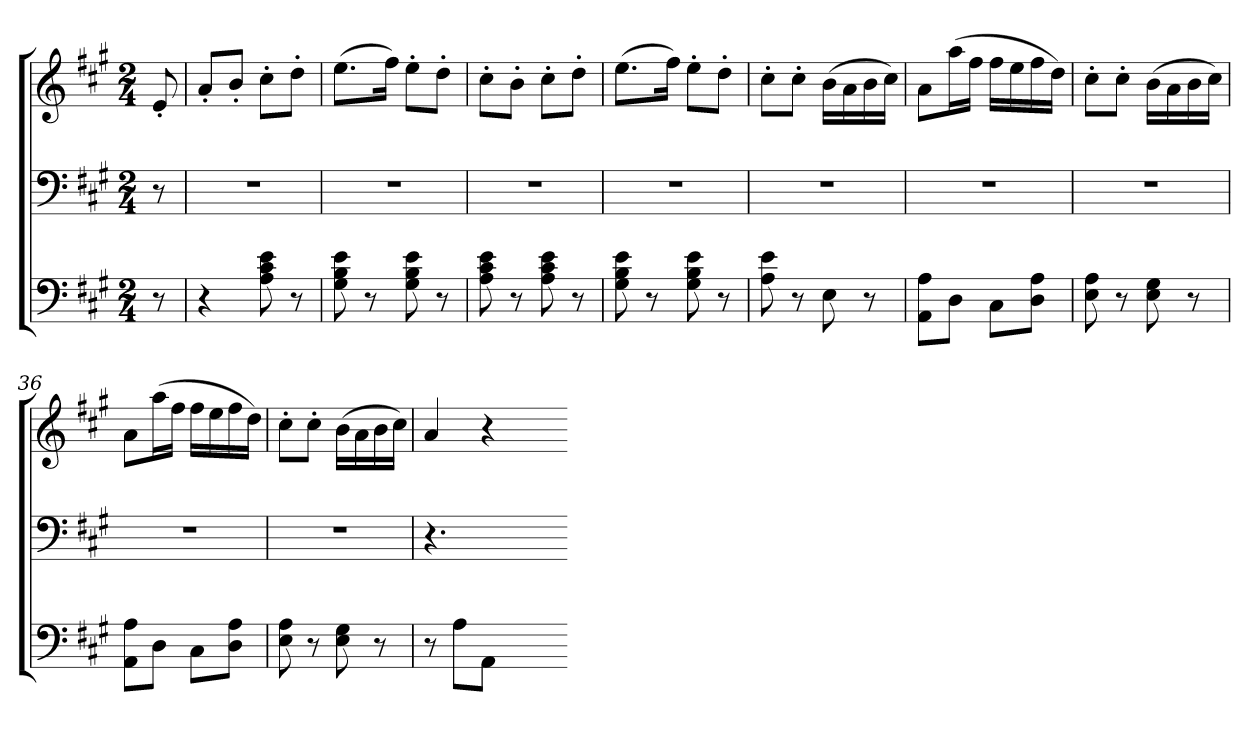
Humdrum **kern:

**kern	**kern	**kern
*part3	*part2	*part1
*staff3	*staff2	*staff1
*clefF4	*clefF4	*clefG2
*k[f#c#g#]	*k[f#c#g#]	*k[f#c#g#]
*A:	*A:	*A:
*M2/4	*M2/4	*M2/4
=	=	=
8r	8r	8e'
=29	=29	=29
4r	2r	8a'L
.	.	8b'J
8A 8c# 8e	.	8cc#'L
8r	.	8dd'J
=30	=30	=30
8G# 8B 8e	2r	(8.eeL
8r	.	.
.	.	16ff#Jk)
8G# 8B 8e	.	8ee'L
8r	.	8dd'J
=31	=31	=31
8A 8c# 8e	2r	8cc#'L
8r	.	8b'J
8A 8c# 8e	.	8cc#'L
8r	.	8dd'J
=32	=32	=32
8G# 8B 8e	2r	(8.eeL
8r	.	.
.	.	16ff#Jk)
8G# 8B 8e	.	8ee'L
8r	.	8dd'J
=33	=33	=33
8A 8e	2r	8cc#'L
8r	.	8cc#'J
8E	.	(16bLL
.	.	16a
8r	.	16b
.	.	16cc#JJ)
=34	=34	=34
8AA 8AL	2r	8aL
8DJ	.	(16aaL
.	.	16ff#JJ
8C#L	.	16ff#LL
.	.	16ee
8D 8AJ	.	16ff#
.	.	16ddJJ)
=35	=35	=35
8E 8A	2r	8cc#'L
8r	.	8cc#'J
8E 8G#	.	(16bLL
.	.	16a
8r	.	16b
.	.	16cc#JJ)
=36	=36	=36
8AA 8AL	2r	8aL
8DJ	.	(16aaL
.	.	16ff#JJ
8C#L	.	16ff#LL
.	.	16ee
8D 8AJ	.	16ff#
.	.	16ddJJ)
=37	=37	=37
8E 8A	2r	8cc#'L
8r	.	8cc#'J
8E 8G#	.	(16bLL
.	.	16a
8r	.	16b
.	.	16cc#JJ)
=	=	=
8r	4.r	4a
8AL	.	.
8AAJ	.	4r
8ryy	8ryy	.
8ryy	8ryy	8ryy
=-	=-	=-
*-	*-	*-
